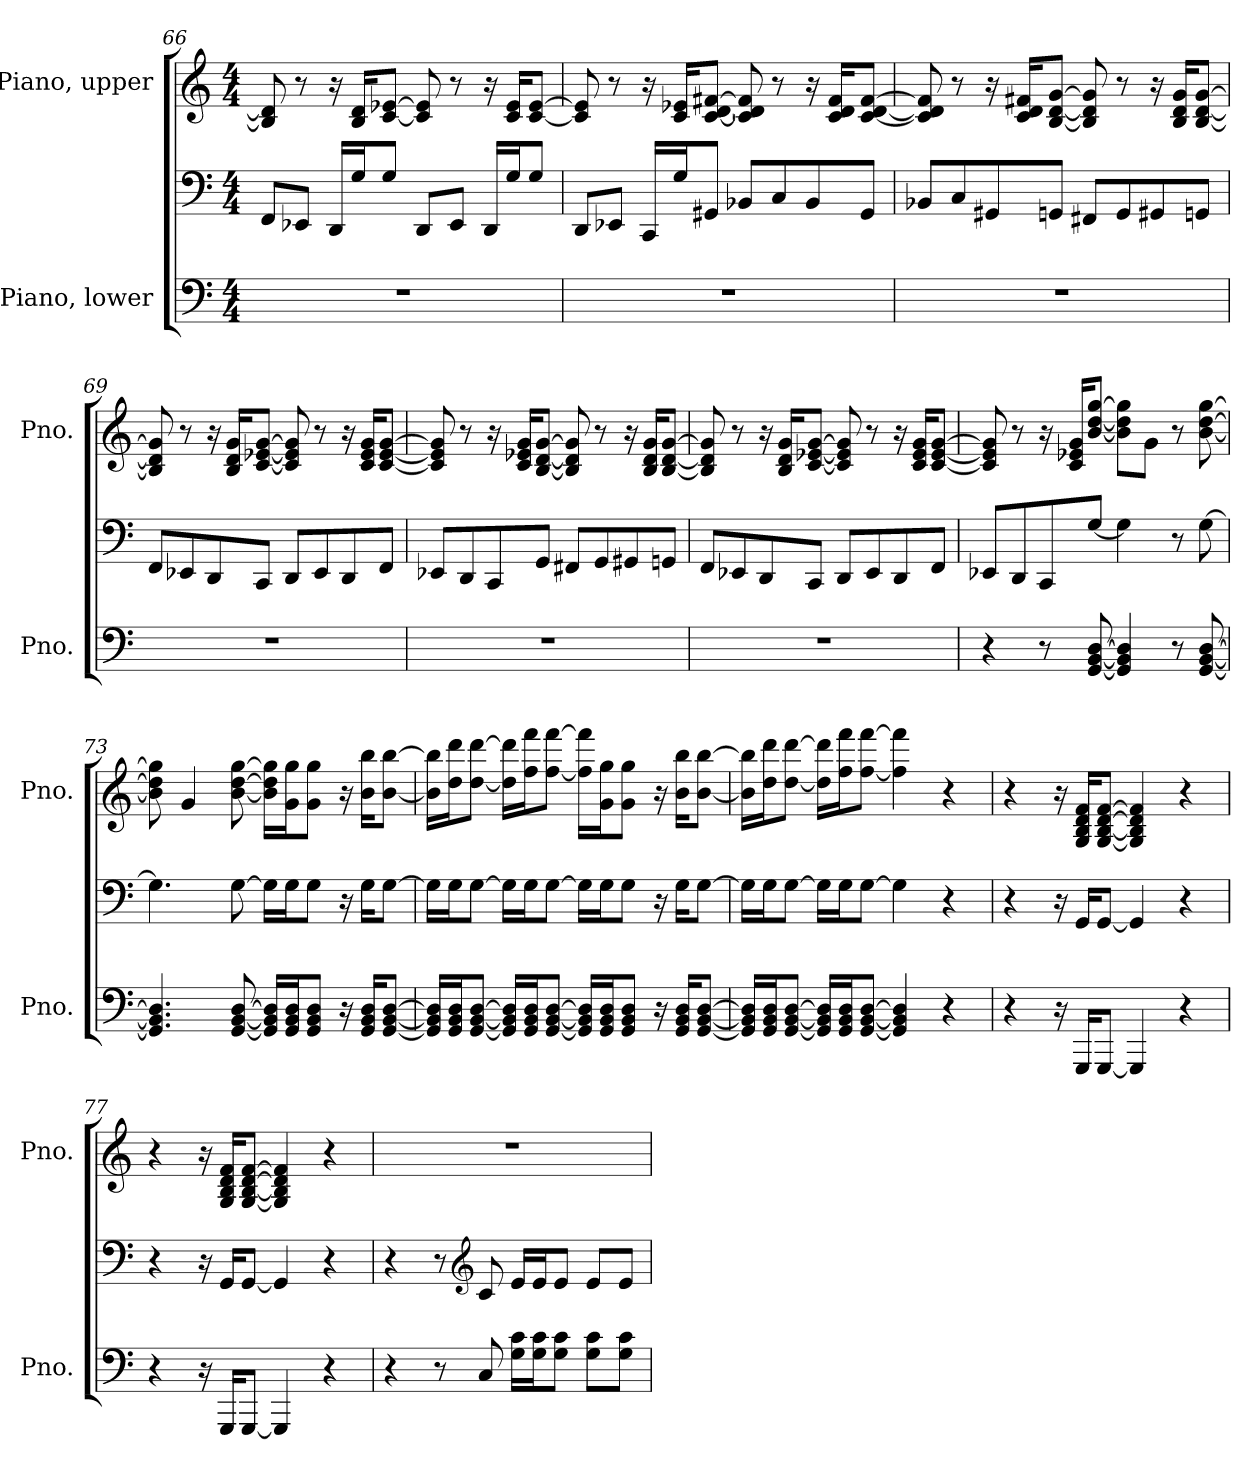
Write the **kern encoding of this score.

**kern	**kern	**kern
*part2	*part2	*part1
*staff3	*staff2	*staff1
*I"Piano, lower	*	*I"Piano, upper
*I'Pno.	*	*I'Pno.
!!LO:PB:g=z
*clefF4	*clefF4	*clefG2
*k[]	*k[]	*k[]
*M4/4	*M4/4	*M4/4
=66	=66	=66
1r	8FF/L	8B/] 8d/]
.	8EE-X/J	8r
.	16DD/LL	16r
.	16G/J	16B/ 16d/KL
.	8G/J	[8c/ [8e-X/J
.	8DD/L	8c/] 8e-/]
.	8EE-/J	8r
.	16DD/LL	16r
.	16G/J	16c/ 16e-/KL
.	8G/J	[8c/ [8e-/J
=67	=67	=67
1r	8DD/L	8c/] 8e-/]
.	8EE-X/J	8r
.	16CC/LL	16r
.	16G/J	16c/ 16e-X/KL
.	8GG#X/J	[8c/ [8d/ [8f#X/J
.	8BB-X/L	8c/] 8d/] 8f#/]
.	8C/	8r
.	8BB-/	16r
.	.	16c/ 16d/ 16f#/KL
.	8GG#/J	[8c/ [8d/ [8f#/J
!!LO:LB:g=z
=68	=68	=68
1r	8BB-X/L	8c/] 8d/] 8f#/]
.	8C/	8r
.	8GG#X/	16r
.	.	16c/ 16d/ 16f#X/KL
.	8GGn/J	[8B/ [8d/ [8g/J
.	8FF#X/L	8B/] 8d/] 8g/]
.	8GG/	8r
.	8GG#X/	16r
.	.	16B/ 16d/ 16g/KL
.	8GGn/J	[8B/ [8d/ [8g/J
=69	=69	=69
1r	8FF/L	8B/] 8d/] 8g/]
.	8EE-X/	8r
.	8DD/	16r
.	.	16B/ 16d/ 16g/KL
.	8CC/J	[8c/ [8e-X/ [8g/J
.	8DD/L	8c/] 8e-/] 8g/]
.	8EE-/	8r
.	8DD/	16r
.	.	16c/ 16e-/ 16g/KL
.	8FF/J	[8c/ [8e-/ [8g/J
!!LO:LB:g=z
=70	=70	=70
1r	8EE-X/L	8c/] 8e-/] 8g/]
.	8DD/	8r
.	8CC/	16r
.	.	16c/ 16e-X/ 16g/KL
.	8GG/J	[8B/ [8d/ [8g/J
.	8FF#X/L	8B/] 8d/] 8g/]
.	8GG/	8r
.	8GG#X/	16r
.	.	16B/ 16d/ 16g/KL
.	8GGn/J	[8B/ [8d/ [8g/J
=71	=71	=71
1r	8FF/L	8B/] 8d/] 8g/]
.	8EE-X/	8r
.	8DD/	16r
.	.	16B/ 16d/ 16g/KL
.	8CC/J	[8c/ [8e-X/ [8g/J
.	8DD/L	8c/] 8e-/] 8g/]
.	8EE-/	8r
.	8DD/	16r
.	.	16c/ 16e-/ 16g/KL
.	8FF/J	[8c/ [8e-/ [8g/J
=72	=72	=72
4r	8EE-X/L	8c/] 8e-/] 8g/]
.	8DD/	8r
8r	8CC/	16r
.	.	16c/ 16e-X/ 16g/KL
[8GG/ [8BB/ [8D/	[8G/J	[8b/ [8dd/ [8gg/J
4GG/] 4BB/] 4D/]	4G\]	8b\] 8dd\] 8gg\]L
.	.	8g\J
8r	8r	8r
[8GG/ [8BB/ [8D/	[8G\	[8b\ [8dd\ [8gg\
!!LO:LB:g=z
=73	=73	=73
4.GG/] 4.BB/] 4.D/]	4.G\]	8b\] 8dd\] 8gg\]
.	.	4g/
[8GG/ [8BB/ [8D/	[8G\	[8b\ [8dd\ [8gg\
16GG/] 16BB/] 16D/]LL	16G\LL]	16b\] 16dd\] 16gg\]LL
16GG/ 16BB/ 16D/J	16G\J	16g\ 16gg\J
8GG/ 8BB/ 8D/J	8G\J	8g\ 8gg\J
16r	16r	16r
16GG/ 16BB/ 16D/KL	16G\KL	16b\ 16bb\KL
[8GG/ [8BB/ [8D/J	[8G\J	[8b\ [8bb\J
=74	=74	=74
16GG/] 16BB/] 16D/]LL	16G\LL]	16b\] 16bb\]LL
16GG/ 16BB/ 16D/J	16G\J	16dd\ 16ddd\J
[8GG/ [8BB/ [8D/J	[8G\J	[8dd\ [8ddd\J
16GG/] 16BB/] 16D/]LL	16G\LL]	16dd\] 16ddd\]LL
16GG/ 16BB/ 16D/J	16G\J	16ff\ 16fff\J
[8GG/ [8BB/ [8D/J	[8G\J	[8ff\ [8fff\J
16GG/] 16BB/] 16D/]LL	16G\LL]	16ff\] 16fff\]LL
16GG/ 16BB/ 16D/J	16G\J	16g\ 16gg\J
8GG/ 8BB/ 8D/J	8G\J	8g\ 8gg\J
16r	16r	16r
16GG/ 16BB/ 16D/KL	16G\KL	16b\ 16bb\KL
[8GG/ [8BB/ [8D/J	[8G\J	[8b\ [8bb\J
=75	=75	=75
16GG/] 16BB/] 16D/]LL	16G\LL]	16b\] 16bb\]LL
16GG/ 16BB/ 16D/J	16G\J	16dd\ 16ddd\J
[8GG/ [8BB/ [8D/J	[8G\J	[8dd\ [8ddd\J
16GG/] 16BB/] 16D/]LL	16G\LL]	16dd\] 16ddd\]LL
16GG/ 16BB/ 16D/J	16G\J	16ff\ 16fff\J
[8GG/ [8BB/ [8D/J	[8G\J	[8ff\ [8fff\J
4GG/] 4BB/] 4D/]	4G\]	4ff\] 4fff\]
4r	4r	4r
!!LO:PB:g=z
=76	=76	=76
4r	4r	4r
16r	16r	16r
16GGG/KL	16GG/KL	16G/ 16B/ 16d/ 16f/KL
[8GGG/J	[8GG/J	[8G/ [8B/ [8d/ [8f/J
4GGG/]	4GG/]	4G/] 4B/] 4d/] 4f/]
4r	4r	4r
=77	=77	=77
4r	4r	4r
16r	16r	16r
16GGG/KL	16GG/KL	16G/ 16B/ 16d/ 16f/KL
[8GGG/J	[8GG/J	[8G/ [8B/ [8d/ [8f/J
4GGG/]	4GG/]	4G/] 4B/] 4d/] 4f/]
4r	4r	4r
=78	=78	=78
4r	4r	1r
8r	8r	.
*	*clefG2	*
8C/	8c/	.
16G\ 16c\LL	16e/LL	.
16G\ 16c\J	16e/J	.
8G\ 8c\J	8e/J	.
8G\ 8c\L	8e/L	.
8G\ 8c\J	8e/J	.
=	=	=
*-	*-	*-
